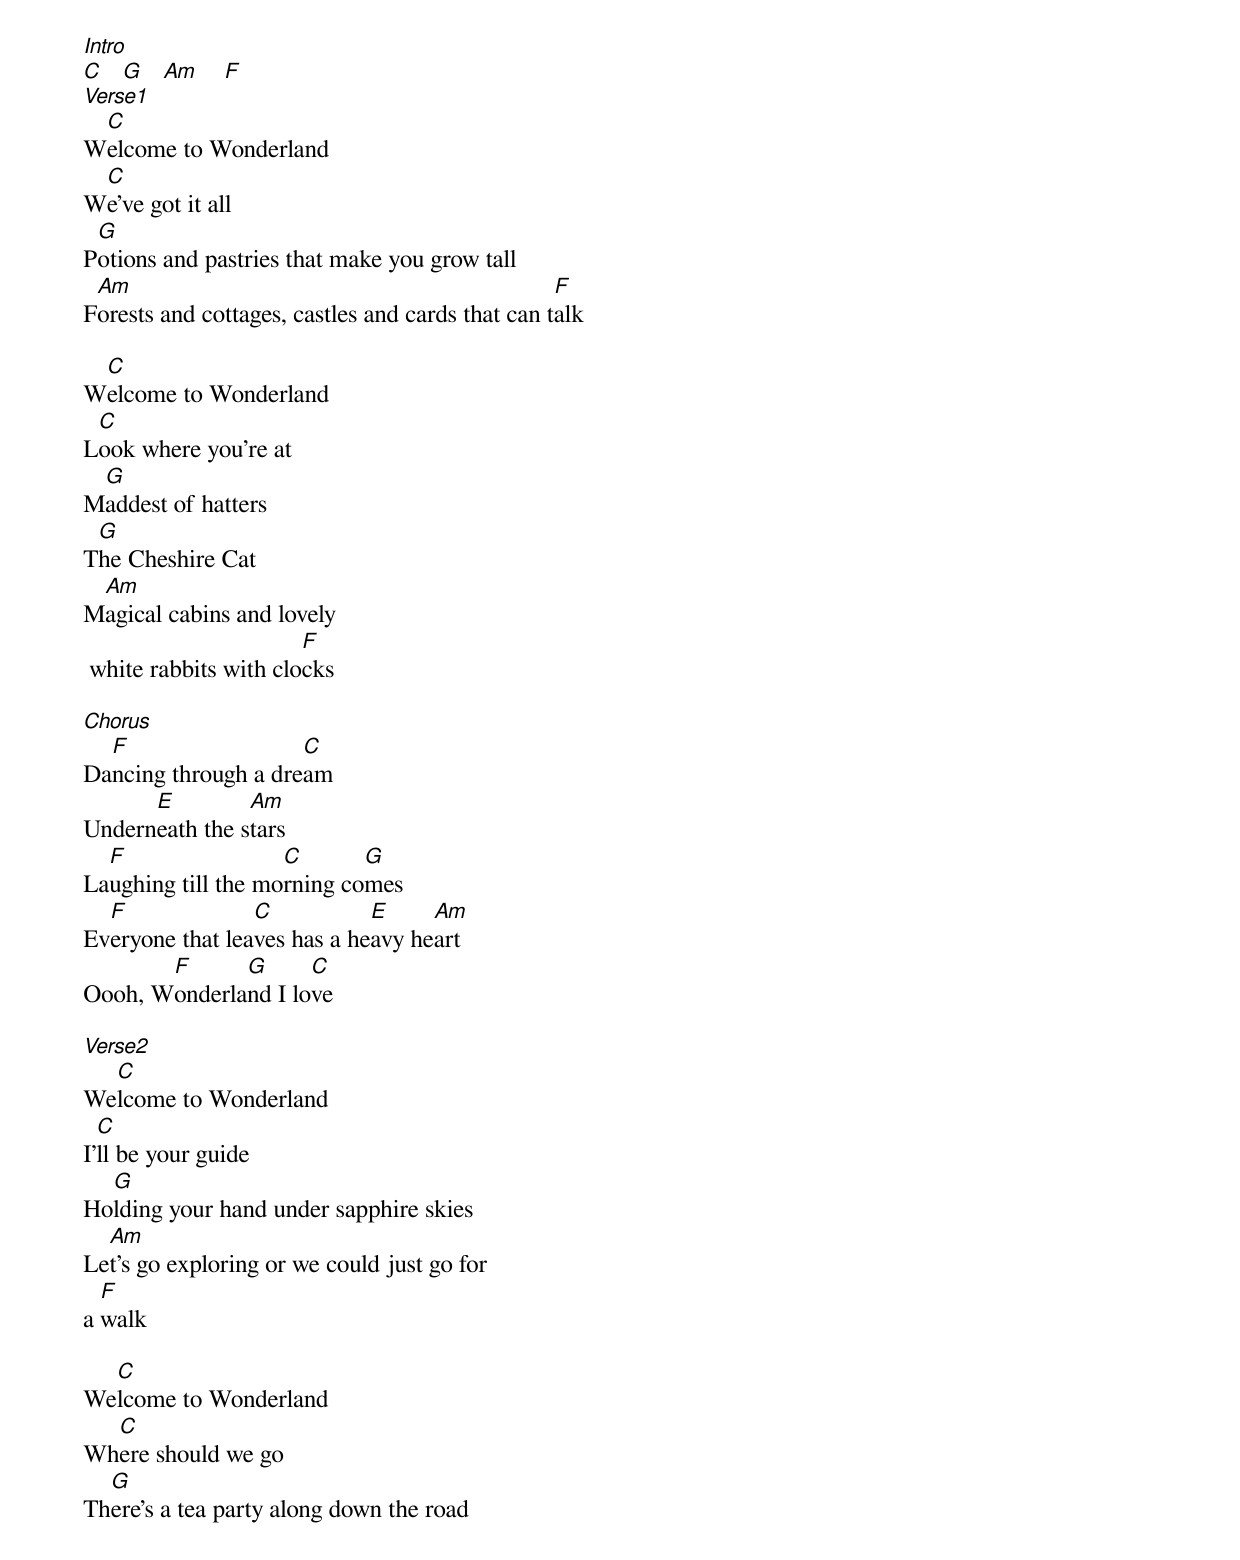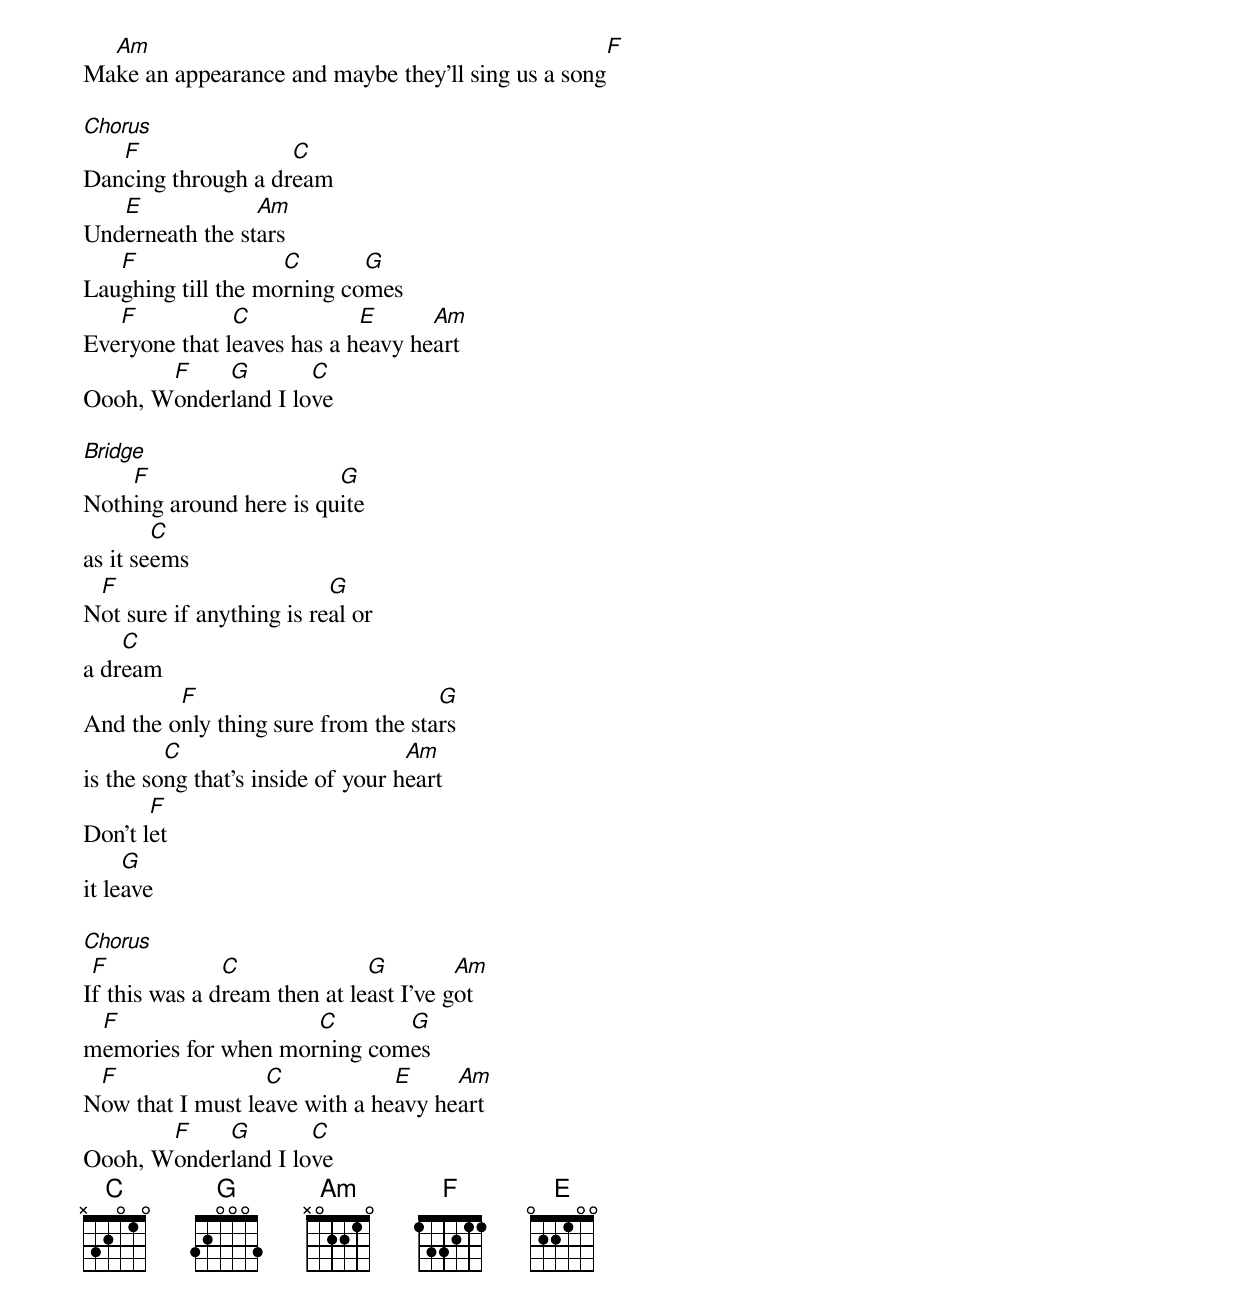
[Intro]
[C]   [G]   [Am]    [F]
[Verse1]
W[C]elcome to Wonderland
W[C]e've got it all
P[G]otions and pastries that make you grow tall
F[Am]orests and cottages, castles and cards that can t[F]alk

W[C]elcome to Wonderland
L[C]ook where you're at
M[G]addest of hatters
T[G]he Cheshire Cat
M[Am]agical cabins and lovely
 white rabbits with clo[F]cks

[Chorus]
Da[F]ncing through a dre[C]am
Undern[E]eath the s[Am]tars
La[F]ughing till the mo[C]rning co[G]mes
Ev[F]eryone that lea[C]ves has a he[E]avy he[Am]art
Oooh, W[F]onderla[G]nd I lo[C]ve

[Verse2]
We[C]lcome to Wonderland
I'[C]ll be your guide
Ho[G]lding your hand under sapphire skies
Le[Am]t's go exploring or we could just go for
a [F]walk

We[C]lcome to Wonderland
Wh[C]ere should we go
Th[G]ere's a tea party along down the road
Ma[Am]ke an appearance and maybe they'll sing us a song[F]

[Chorus]
Dan[F]cing through a dr[C]eam
Und[E]erneath the st[Am]ars
Lau[F]ghing till the mo[C]rning co[G]mes
Eve[F]ryone that l[C]eaves has a h[E]eavy he[Am]art
Oooh, W[F]onder[G]land I lo[C]ve

[Bridge]
Noth[F]ing around here is qu[G]ite
as it se[C]ems
N[F]ot sure if anything is re[G]al or
a dr[C]eam
And the o[F]nly thing sure from the sta[G]rs
is the so[C]ng that's inside of your h[Am]eart
Don't l[F]et
it le[G]ave

[Chorus]
I[F]f this was a d[C]ream then at le[G]ast I've g[Am]ot
m[F]emories for when mor[C]ning com[G]es
N[F]ow that I must le[C]ave with a he[E]avy he[Am]art
Oooh, W[F]onder[G]land I lo[C]ve
